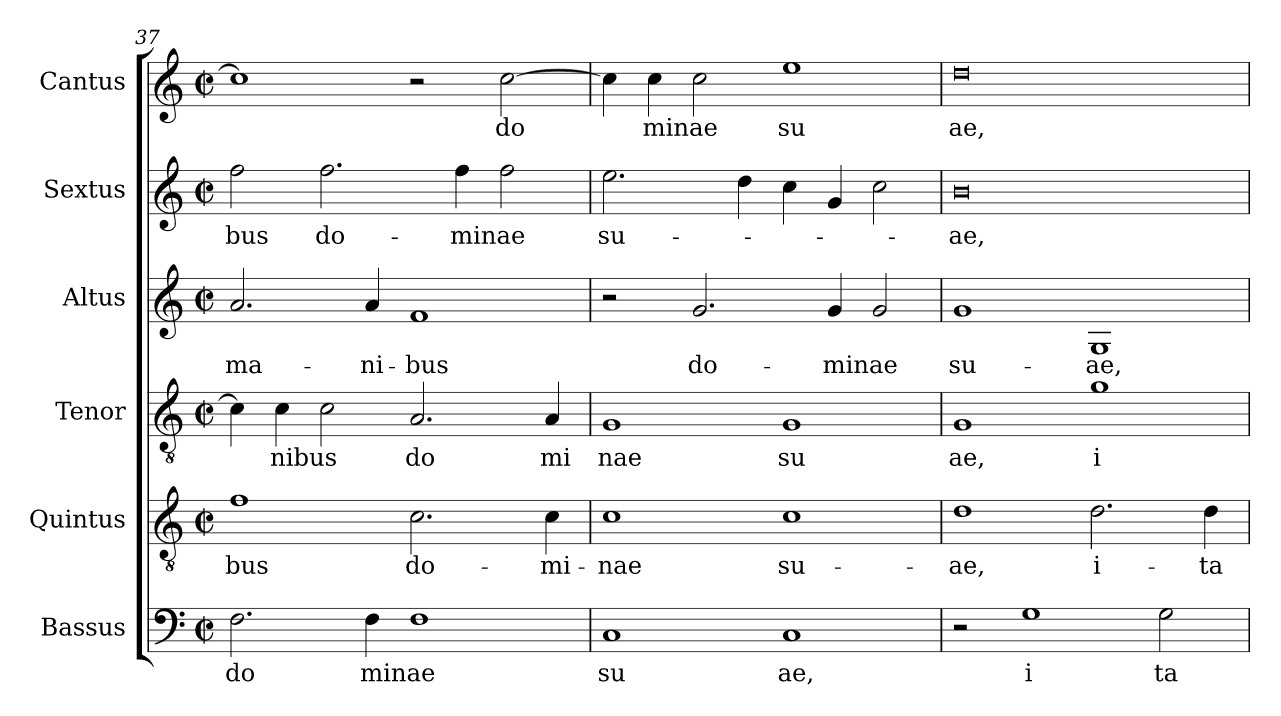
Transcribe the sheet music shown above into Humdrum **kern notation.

**kern	**text	**kern	**text	**kern	**text	**kern	**text	**kern	**text	**kern	**text
*part6	*part6	*part5	*part5	*part4	*part4	*part3	*part3	*part2	*part2	*part1	*part1
*staff6	*staff6	*staff5	*staff5	*staff4	*staff4	*staff3	*staff3	*staff2	*staff2	*staff1	*staff1
*I"Bassus	*	*I"Quintus	*	*I"Tenor	*	*I"Altus	*	*I"Sextus	*	*I"Cantus	*
*clefF4	*	*clefGv2	*	*clefGv2	*	*clefG2	*	*clefG2	*	*clefG2	*
*M2/2	*	*M2/2	*	*M2/2	*	*M2/2	*	*M2/2	*	*M2/2	*
*met(c|)	*	*met(c|)	*	*met(c|)	*	*met(c|)	*	*met(c|)	*	*met(c|)	*
=37	=37	=37	=37	=37	=37	=37	=37	=37	=37	=37	=37
!	!LO:LY:b:cj	!	!LO:LY:b:cj	!	!	!	!LO:LY:b:cj	!	!LO:LY:b:cj	!	!
2.F\	do	1f	-bus	4c\]	.	2.a/	ma-	2ff\	-bus	1cc]	.
!	!	!	!	!	!LO:LY:b	!	!	!	!	!	!
.	.	.	.	4c\	nibus	.	.	.	.	.	.
!	!	!	!	!	!	!	!	!	!LO:LY:b:cj	!	!
.	.	.	.	2c\	.	.	.	2.ff\	do-	.	.
!	!LO:LY:b	!	!	!	!	!	!LO:LY:b:cj	!	!	!	!
4F\	minae	.	.	.	.	4a/	-ni-	.	.	.	.
!	!	!	!LO:LY:b:cj	!	!LO:LY:b:cj	!	!LO:LY:b:cj	!	!	!	!
1F	.	2.c\	do-	2.A/	do	1f	-bus	.	.	2r	.
!	!	!	!	!	!	!	!	!	!LO:LY:b	!	!
.	.	.	.	.	.	.	.	4ff\	-minae	.	.
!	!	!	!	!	!	!	!	!	!	!	!LO:LY:b:cj
.	.	.	.	.	.	.	.	2ff\	.	[>2cc\	do
!	!	!	!LO:LY:b:cj	!	!LO:LY:b:cj	!	!	!	!	!	!
.	.	4c\	-mi-	4A/	mi	.	.	.	.	.	.
=38	=38	=38	=38	=38	=38	=38	=38	=38	=38	=38	=38
!	!LO:LY:b:cj	!	!LO:LY:b:cj	!	!LO:LY:b:cj	!	!	!	!LO:LY:b:cj	!	!
1C	su	1c	-nae	1G	nae	2r	.	2.ee\	su-	4cc\]	.
!	!	!	!	!	!	!	!	!	!	!	!LO:LY:b
.	.	.	.	.	.	.	.	.	.	4cc\	minae
!	!	!	!	!	!	!	!LO:LY:b:cj	!	!	!	!
.	.	.	.	.	.	2.g/	do-	.	.	2cc\	.
.	.	.	.	.	.	.	.	4dd\	.	.	.
!	!LO:LY:b:cj	!	!LO:LY:b:cj	!	!LO:LY:b:cj	!	!	!	!	!	!LO:LY:b:cj
1C	ae,	1c	su-	1G	su	.	.	4cc\	.	1ee	su
!	!	!	!	!	!	!	!LO:LY:b	!	!	!	!
.	.	.	.	.	.	4g/	-minae	4g/	.	.	.
.	.	.	.	.	.	2g/	.	2cc\	.	.	.
=39	=39	=39	=39	=39	=39	=39	=39	=39	=39	=39	=39
!	!	!	!LO:LY:b:cj	!	!LO:LY:b:cj	!	!LO:LY:b:cj	!	!LO:LY:b:cj	!	!LO:LY:b:cj
2r	.	1d	-ae,	1G	ae,	1g	su-	0b	-ae,	0dd	ae,
!	!LO:LY:b:cj	!	!	!	!	!	!	!	!	!	!
1G	i	.	.	.	.	.	.	.	.	.	.
!	!	!	!LO:LY:b:cj	!	!LO:LY:b:cj	!	!LO:LY:b:cj	!	!	!	!
.	.	2.d\	i-	1g	i	1G	-ae,	.	.	.	.
!	!LO:LY:b:cj	!	!	!	!	!	!	!	!	!	!
2G\	ta	.	.	.	.	.	.	.	.	.	.
!	!	!	!LO:LY:b:cj	!	!	!	!	!	!	!	!
.	.	4d\	-ta	.	.	.	.	.	.	.	.
=	=	=	=	=	=	=	=	=	=	=	=
*-	*-	*-	*-	*-	*-	*-	*-	*-	*-	*-	*-
